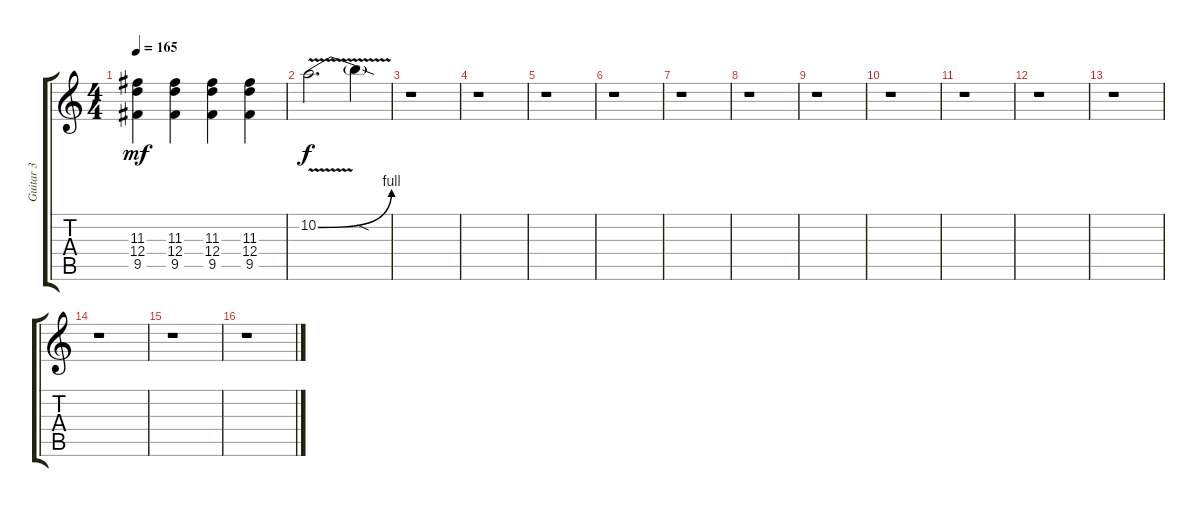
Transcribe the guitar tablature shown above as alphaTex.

\track ("Guitar 3" "Guitar 3") {instrument distortionguitar}
\staff {score tabs}
\tuning (E4 B3 G3 D3 A2 E2) {hide}
\ts (4 4)
\tempo 165
\clef g2
\ks c
(11.3 12.4 9.5).4{dy mf} (11.3 12.4 9.5).4 (11.3 12.4 9.5).4 (11.3 12.4 9.5).4 |
10.2{be (bend 0 0 60 4) v}.2{d dy f instrument distortionguitar} 10.2{sod t}.4 |
r.1 |
r.1 |
r.1 |
r.1 |
r.1 |
r.1 |
r.1 |
r.1 |
r.1 |
r.1 |
r.1 |
r.1 |
r.1 |
r.1
